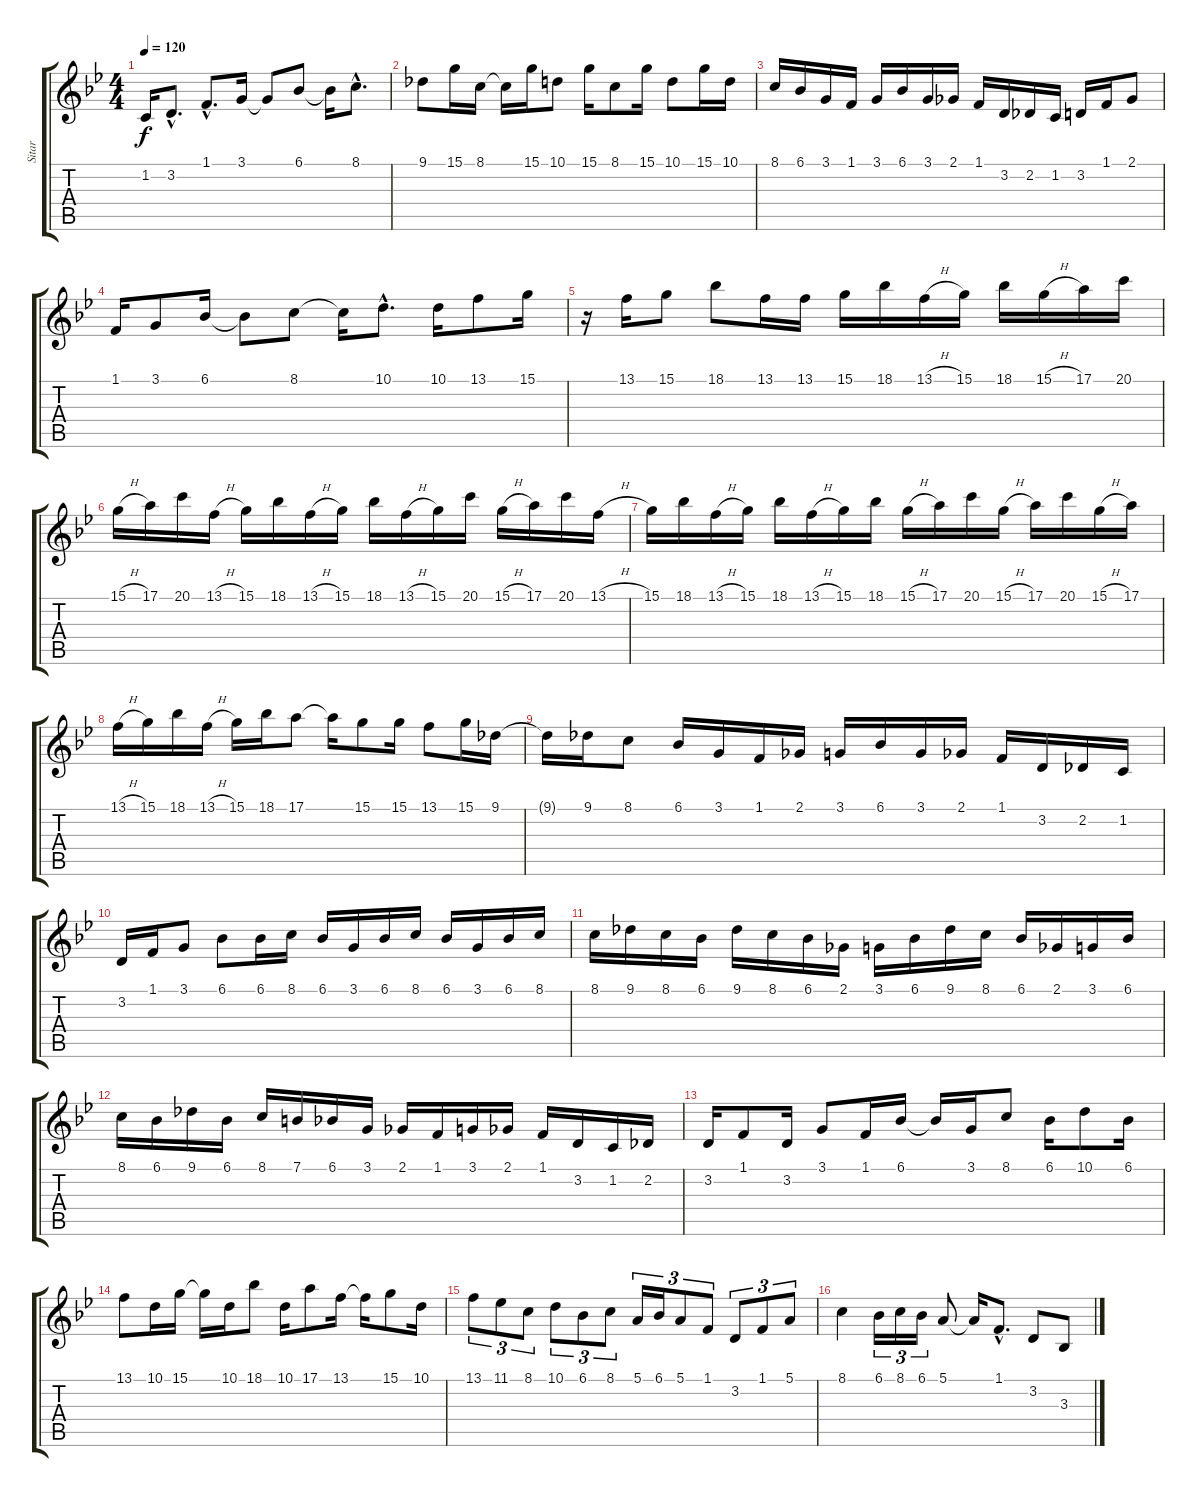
\track ("Sitar" "Sitar") {instrument sitar}
\staff {score tabs}
\tuning (E4 B3 G3 D3 A2 E2) {hide}
\ts (4 4)
\tempo 120
\clef g2
\ks bb
1.2{t}.16{dy f} 3.2{hac}.8{d} 1.1{hac}.8{d} 3.1.16 3.1{t}.8 6.1.8 6.1{t}.16 8.1{hac}.8{d} |
9.1.8 15.1.16 8.1.16 8.1{t}.16 15.1.16 10.1.8 15.1.16 8.1.8 15.1.16 10.1.8 15.1.16 10.1.16 |
8.1.16 6.1.16 3.1.16 1.1.16 3.1.16 6.1.16 3.1.16 2.1.16 1.1.16 3.2.16 2.2.16 1.2.16 3.2.16 1.1.16 2.1.8 |
1.1.16 3.1.8 6.1.16 6.1{t}.8 8.1.8 8.1{t}.16 10.1{hac}.8{d} 10.1.16 13.1.8 15.1.16 |
r.16 13.1.16 15.1.8 18.1.8 13.1.16 13.1.16 15.1.16 18.1.16 13.1{h}.16 15.1.16 18.1.16 15.1{h}.16 17.1.16 20.1.16 |
15.1{h}.16 17.1.16 20.1.16 13.1{h}.16 15.1.16 18.1.16 13.1{h}.16 15.1.16 18.1.16 13.1{h}.16 15.1.16 20.1.16 15.1{h}.16 17.1.16 20.1.16 13.1{h}.16 |
15.1.16 18.1.16 13.1{h}.16 15.1.16 18.1.16 13.1{h}.16 15.1.16 18.1.16 15.1{h}.16 17.1.16 20.1.16 15.1{h}.16 17.1.16 20.1.16 15.1{h}.16 17.1.16 |
13.1{h}.16 15.1.16 18.1.16 13.1{h}.16 15.1.16 18.1.16 17.1.8 17.1{t}.16 15.1.8 15.1.16 13.1.8 15.1.16 9.1.16 |
9.1{t}.16 9.1.16 8.1.8 6.1.16 3.1.16 1.1.16 2.1.16 3.1.16 6.1.16 3.1.16 2.1.16 1.1.16 3.2.16 2.2.16 1.2.16 |
3.2.16 1.1.16 3.1.8 6.1.8 6.1.16 8.1.16 6.1.16 3.1.16 6.1.16 8.1.16 6.1.16 3.1.16 6.1.16 8.1.16 |
8.1.16 9.1.16 8.1.16 6.1.16 9.1.16 8.1.16 6.1.16 2.1.16 3.1.16 6.1.16 9.1.16 8.1.16 6.1.16 2.1.16 3.1.16 6.1.16 |
8.1.16 6.1.16 9.1.16 6.1.16 8.1.16 7.1.16 6.1.16 3.1.16 2.1.16 1.1.16 3.1.16 2.1.16 1.1.16 3.2.16 1.2.16 2.2.16 |
3.2.16 1.1.8 3.2.16 3.1.8 1.1.16 6.1.16 6.1{t}.16 3.1.16 8.1.8 6.1.16 10.1.8 6.1.16 |
13.1.8 10.1.16 15.1.16 15.1{t}.16 10.1.16 18.1.8 10.1.16 17.1.8 13.1.16 13.1{t}.16 15.1.8 10.1.16 |
13.1.8{tu (3 2)} 11.1.8{tu (3 2)} 8.1.8{tu (3 2)} 10.1.8{tu (3 2)} 6.1.8{tu (3 2)} 8.1.8{tu (3 2)} 5.1.16{tu (3 2)} 6.1.16{tu (3 2)} 5.1.8{tu (3 2)} 1.1.8{tu (3 2)} 3.2.8{tu (3 2)} 1.1.8{tu (3 2)} 5.1.8{tu (3 2)} |
8.1.4 6.1.16{tu (3 2)} 8.1.16{tu (3 2)} 6.1.16{tu (3 2)} 5.1.8 5.1{t}.16 1.1{hac}.8{d} 3.2.8 3.3.8
